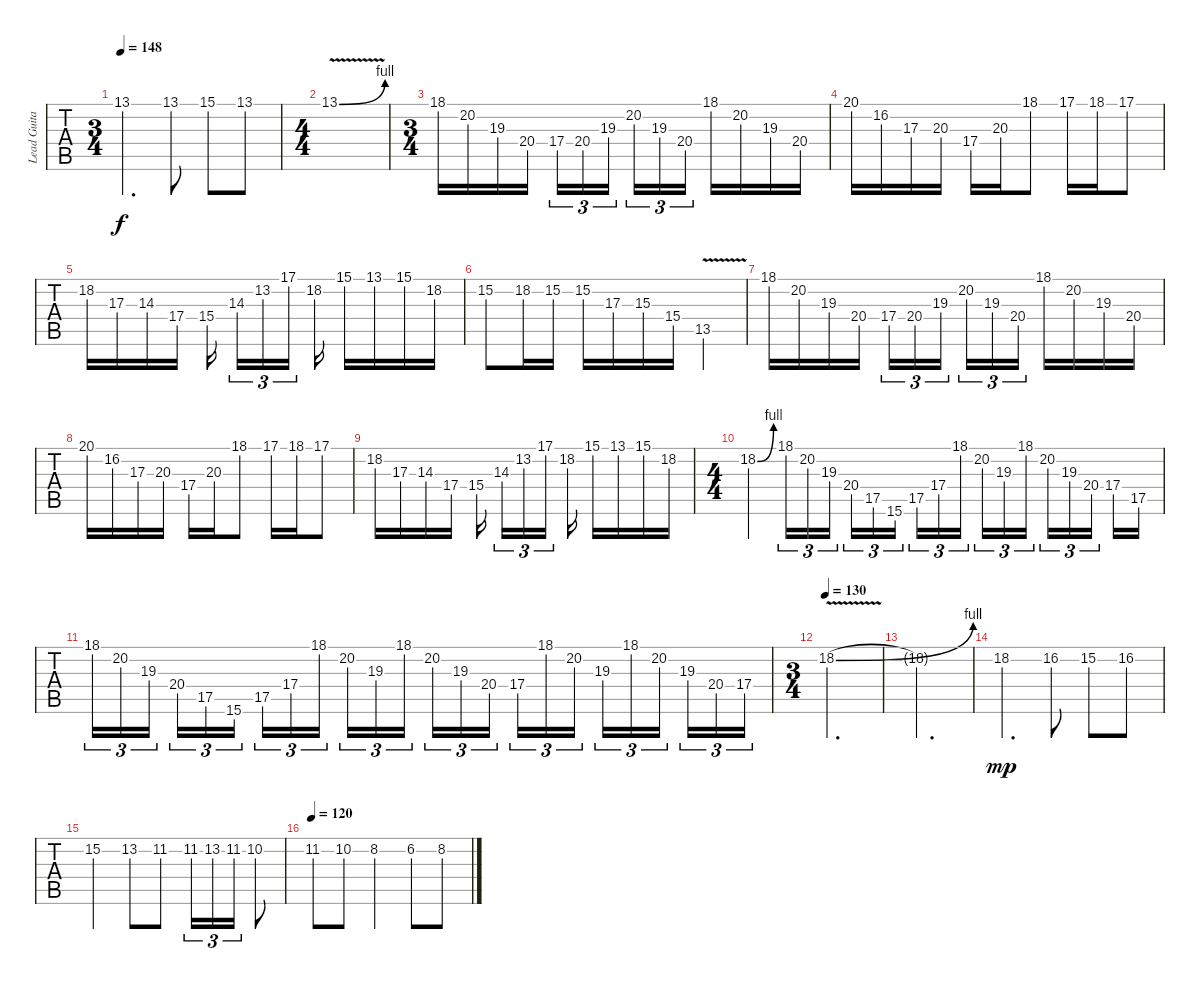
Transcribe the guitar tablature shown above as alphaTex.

\track ("Lead Guitar" "Lead Guita") {instrument distortionguitar}
\staff {tabs}
\tuning (E4 B3 G3 D3 A2 E2) {hide}
\ts (3 4)
\tempo 148
\clef g2
\ks c
13.1.4{d dy f} 13.1.8 15.1.8 13.1.8 |
\ts (4 4)
13.1{be (bend 0 0 60 4) v}.1 |
\ts (3 4)
18.1.16 20.2.16 19.3.16 20.4.16 17.4.16{tu (3 2)} 20.4.16{tu (3 2)} 19.3.16{tu (3 2) beam splitsecondary} 20.2.16{tu (3 2)} 19.3.16{tu (3 2)} 20.4.16{tu (3 2)} 18.1.16 20.2.16 19.3.16 20.4.16 |
20.1.16 16.2.16 17.3.16 20.3.16 17.4.16 20.3.16 18.1.8 17.1.16 18.1.16 17.1.8 |
18.2.16 17.3.16 14.3.16 17.4.16 15.4.16{beam splitsecondary} 14.3.16{tu (3 2)} 13.2.16{tu (3 2)} 17.1.16{tu (3 2) beam splitsecondary} 18.2.16 15.1.16 13.1.16 15.1.16 18.2.16 |
15.2.8 18.2.16 15.2.16 15.2.16 17.3.16 15.3.16 15.4.16 13.5{v}.4 |
18.1.16 20.2.16 19.3.16 20.4.16 17.4.16{tu (3 2)} 20.4.16{tu (3 2)} 19.3.16{tu (3 2) beam splitsecondary} 20.2.16{tu (3 2)} 19.3.16{tu (3 2)} 20.4.16{tu (3 2)} 18.1.16 20.2.16 19.3.16 20.4.16 |
20.1.16 16.2.16 17.3.16 20.3.16 17.4.16 20.3.16 18.1.8 17.1.16 18.1.16 17.1.8 |
18.2.16 17.3.16 14.3.16 17.4.16 15.4.16{beam splitsecondary} 14.3.16{tu (3 2)} 13.2.16{tu (3 2)} 17.1.16{tu (3 2) beam splitsecondary} 18.2.16 15.1.16 13.1.16 15.1.16 18.2.16 |
\ts (4 4)
18.2{be (bend 0 0 60 4)}.4 18.1.16{tu (3 2)} 20.2.16{tu (3 2)} 19.3.16{tu (3 2) beam splitsecondary} 20.4.16{tu (3 2)} 17.5.16{tu (3 2)} 15.6.16{tu (3 2)} 17.5.16{tu (3 2)} 17.4.16{tu (3 2)} 18.1.16{tu (3 2) beam splitsecondary} 20.2.16{tu (3 2)} 19.3.16{tu (3 2)} 18.1.16{tu (3 2)} 20.2.16{tu (3 2)} 19.3.16{tu (3 2)} 20.4.16{tu (3 2) beam splitsecondary} 17.4.16 17.5.16 |
18.1.16{tu (3 2)} 20.2.16{tu (3 2)} 19.3.16{tu (3 2) beam splitsecondary} 20.4.16{tu (3 2)} 17.5.16{tu (3 2)} 15.6.16{tu (3 2)} 17.5.16{tu (3 2)} 17.4.16{tu (3 2)} 18.1.16{tu (3 2) beam splitsecondary} 20.2.16{tu (3 2)} 19.3.16{tu (3 2)} 18.1.16{tu (3 2)} 20.2.16{tu (3 2)} 19.3.16{tu (3 2)} 20.4.16{tu (3 2) beam splitsecondary} 17.4.16{tu (3 2)} 18.1.16{tu (3 2)} 20.2.16{tu (3 2)} 19.3.16{tu (3 2)} 18.1.16{tu (3 2)} 20.2.16{tu (3 2) beam splitsecondary} 19.3.16{tu (3 2)} 20.4.16{tu (3 2)} 17.4.16{tu (3 2)} |
\ts (3 4)
\tempo 130
18.2{be (bend 0 0 60 4) v}.2{d} |
18.2{t}.2{d} |
18.2.4{d dy mp} 16.2.8 15.2.8 16.2.8 |
15.2.4 13.2.8 11.2.8 11.2.16{tu (3 2)} 13.2.16{tu (3 2)} 11.2.16{tu (3 2)} 10.2.8 |
\tempo 120
11.2.8 10.2.8 8.2.4 6.2.8 8.2.8
